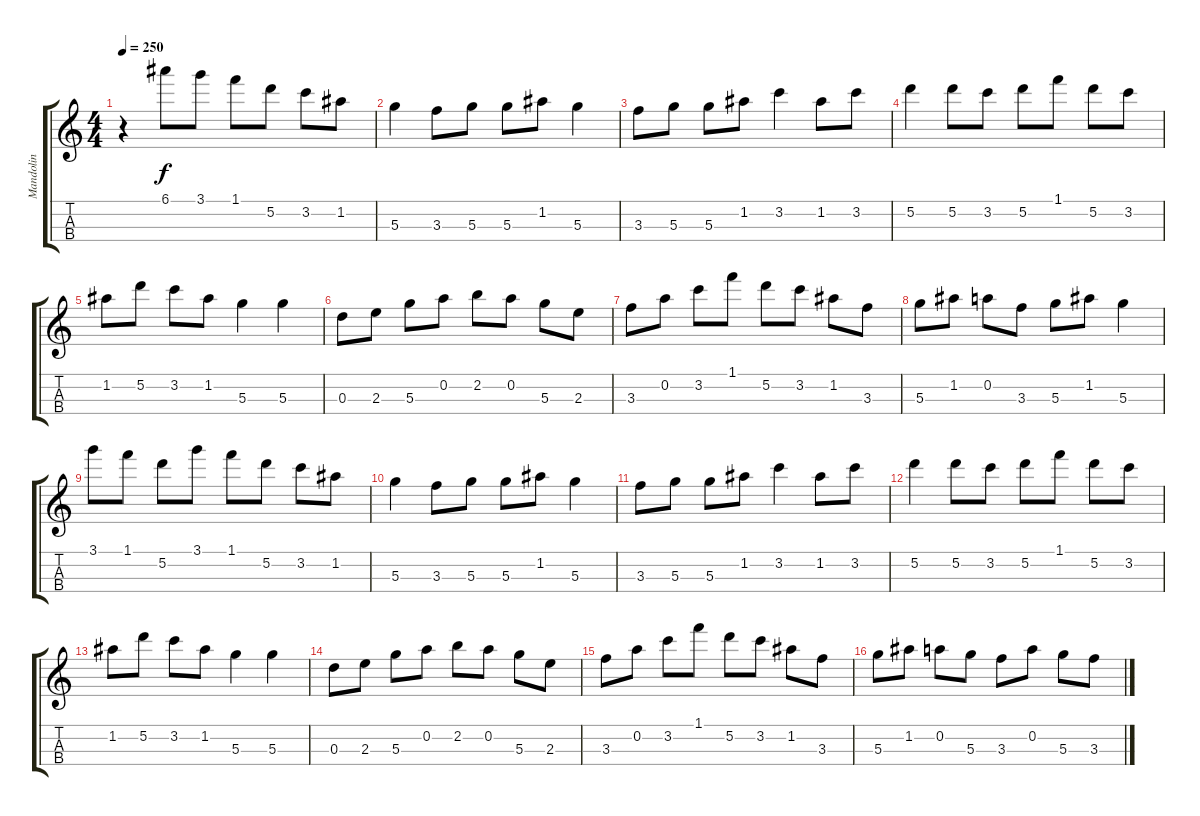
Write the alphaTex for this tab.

\track ("Mandolin" "Mandolin") {instrument acousticguitarnylon}
\staff {score tabs}
\tuning (E5 A4 D4 G3) {hide}
\ts (4 4)
\tempo 250
\clef g2
\ks c
r.4{dy f} 6.1.8 3.1.8 1.1.8 5.2.8 3.2.8 1.2.8 |
5.3.4 3.3.8 5.3.8 5.3.8 1.2.8 5.3.4 |
3.3.8 5.3.8 5.3.8 1.2.8 3.2.4 1.2.8 3.2.8 |
5.2.4 5.2.8 3.2.8 5.2.8 1.1.8 5.2.8 3.2.8 |
1.2.8 5.2.8 3.2.8 1.2.8 5.3.4 5.3.4 |
0.3.8 2.3.8 5.3.8 0.2.8 2.2.8 0.2.8 5.3.8 2.3.8 |
3.3.8 0.2.8 3.2.8 1.1.8 5.2.8 3.2.8 1.2.8 3.3.8 |
5.3.8 1.2.8 0.2.8 3.3.8 5.3.8 1.2.8 5.3.4 |
3.1.8 1.1.8 5.2.8 3.1.8 1.1.8 5.2.8 3.2.8 1.2.8 |
5.3.4 3.3.8 5.3.8 5.3.8 1.2.8 5.3.4 |
3.3.8 5.3.8 5.3.8 1.2.8 3.2.4 1.2.8 3.2.8 |
5.2.4 5.2.8 3.2.8 5.2.8 1.1.8 5.2.8 3.2.8 |
1.2.8 5.2.8 3.2.8 1.2.8 5.3.4 5.3.4 |
0.3.8 2.3.8 5.3.8 0.2.8 2.2.8 0.2.8 5.3.8 2.3.8 |
3.3.8 0.2.8 3.2.8 1.1.8 5.2.8 3.2.8 1.2.8 3.3.8 |
5.3.8 1.2.8 0.2.8 5.3.8 3.3.8 0.2.8 5.3.8 3.3.8
